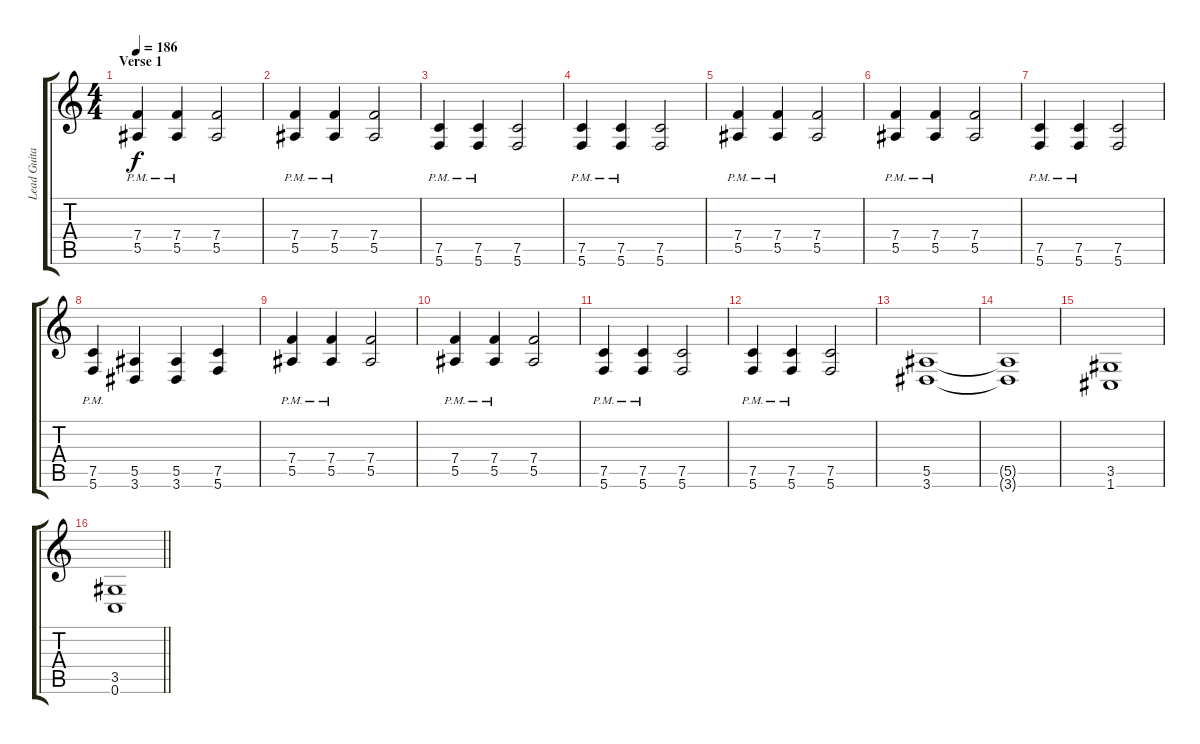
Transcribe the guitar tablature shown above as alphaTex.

\track ("Lead Guitar 1" "Lead Guita") {instrument distortionguitar}
\staff {score tabs}
\tuning (C4 G3 Eb3 Bb2 F2 C2) {hide}
\ts (4 4)
\section ("" "Verse 1")
\tempo 186
\clef g2
\ks c
(7.4{pm} 5.5{pm}).4{dy f} (7.4{pm} 5.5{pm}).4 (7.4 5.5).2 |
(7.4{pm} 5.5{pm}).4 (7.4{pm} 5.5{pm}).4 (7.4 5.5).2 |
(7.5{pm} 5.6{pm}).4 (7.5{pm} 5.6{pm}).4 (7.5 5.6).2 |
(7.5{pm} 5.6{pm}).4 (7.5{pm} 5.6{pm}).4 (7.5 5.6).2 |
(7.4{pm} 5.5{pm}).4 (7.4{pm} 5.5{pm}).4 (7.4 5.5).2 |
(7.4{pm} 5.5{pm}).4 (7.4{pm} 5.5{pm}).4 (7.4 5.5).2 |
(7.5{pm} 5.6{pm}).4 (7.5{pm} 5.6{pm}).4 (7.5 5.6).2 |
(7.5{pm} 5.6{pm}).4 (5.5 3.6).4 (5.5 3.6).4 (7.5 5.6).4 |
(7.4{pm} 5.5{pm}).4 (7.4{pm} 5.5{pm}).4 (7.4 5.5).2 |
(7.4{pm} 5.5{pm}).4 (7.4{pm} 5.5{pm}).4 (7.4 5.5).2 |
(7.5{pm} 5.6{pm}).4 (7.5{pm} 5.6{pm}).4 (7.5 5.6).2 |
(7.5{pm} 5.6{pm}).4 (7.5{pm} 5.6{pm}).4 (7.5 5.6).2 |
(5.5 3.6).1 |
(5.5{t} 3.6{t}).1 |
(3.5 1.6).1 |
\barLineRight lightlight
(3.5 0.6).1
